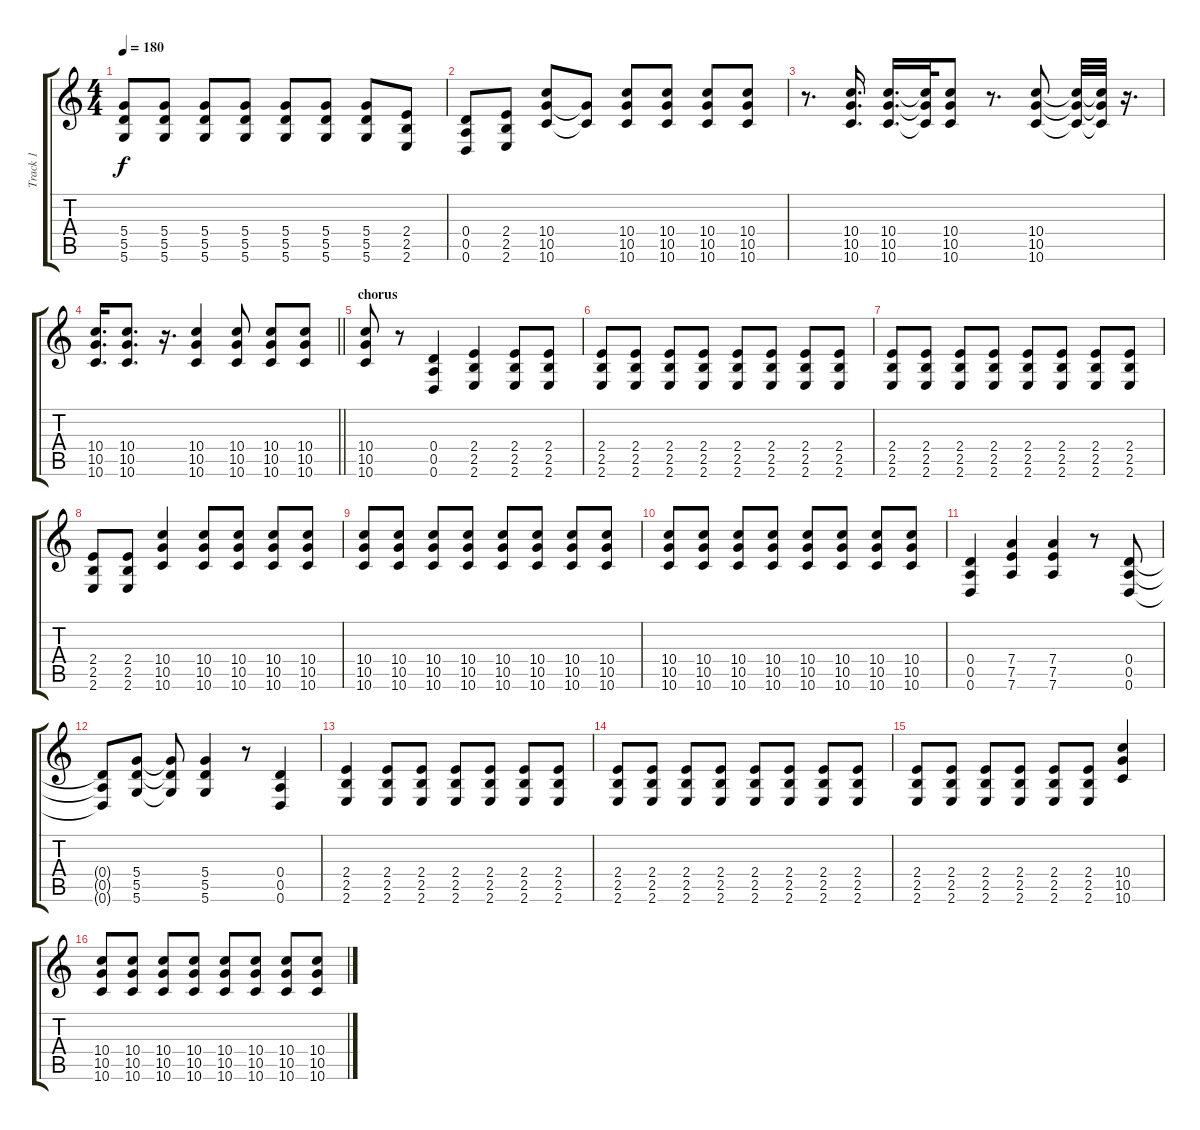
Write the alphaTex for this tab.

\track ("Track 1" "Track 1") {instrument distortionguitar}
\staff {score tabs}
\tuning (E4 B3 G3 D3 A2 D2) {hide}
\ts (4 4)
\tempo 180
\clef g2
\ks c
(5.4 5.5 5.6).8{dy f} (5.4 5.5 5.6).8 (5.4 5.5 5.6).8 (5.4 5.5 5.6).8 (5.4 5.5 5.6).8 (5.4 5.5 5.6).8 (5.4 5.5 5.6).8 (2.4 2.5 2.6).8 |
(0.4 0.5 0.6).8 (2.4 2.5 2.6).8 (10.4 10.5 10.6).8 (10.5{t} 10.6{t}).8 (10.4 10.5 10.6).8 (10.4 10.5 10.6).8 (10.4 10.5 10.6).8 (10.4 10.5 10.6).8 |
r.8{d} (10.4 10.5 10.6).16{d} (10.4 10.5 10.6).16{d} (10.4{t} 10.5{t} 10.6{t}).32 (10.4 10.5 10.6).8 r.8{d} (10.4 10.5 10.6).8 (10.4{t} 10.5{t} 10.6{t}).32 (10.4{t} 10.5{t} 10.6{t}).32 r.16{d} |
\barLineRight lightlight
(10.4 10.5 10.6).16{d} (10.4 10.5 10.6).8{d} r.16{d} (10.4 10.5 10.6).4 (10.4 10.5 10.6).8 (10.4 10.5 10.6).8 (10.4 10.5 10.6).8 |
\section ("" "chorus")
(10.4 10.5 10.6).8 r.8 (0.4 0.5 0.6).4 (2.4 2.5 2.6).4 (2.4 2.5 2.6).8 (2.4 2.5 2.6).8 |
(2.4 2.5 2.6).8 (2.4 2.5 2.6).8 (2.4 2.5 2.6).8 (2.4 2.5 2.6).8 (2.4 2.5 2.6).8 (2.4 2.5 2.6).8 (2.4 2.5 2.6).8 (2.4 2.5 2.6).8 |
(2.4 2.5 2.6).8 (2.4 2.5 2.6).8 (2.4 2.5 2.6).8 (2.4 2.5 2.6).8 (2.4 2.5 2.6).8 (2.4 2.5 2.6).8 (2.4 2.5 2.6).8 (2.4 2.5 2.6).8 |
(2.4 2.5 2.6).8 (2.4 2.5 2.6).8 (10.4 10.5 10.6).4 (10.4 10.5 10.6).8 (10.4 10.5 10.6).8 (10.4 10.5 10.6).8 (10.4 10.5 10.6).8 |
(10.4 10.5 10.6).8 (10.4 10.5 10.6).8 (10.4 10.5 10.6).8 (10.4 10.5 10.6).8 (10.4 10.5 10.6).8 (10.4 10.5 10.6).8 (10.4 10.5 10.6).8 (10.4 10.5 10.6).8 |
(10.4 10.5 10.6).8 (10.4 10.5 10.6).8 (10.4 10.5 10.6).8 (10.4 10.5 10.6).8 (10.4 10.5 10.6).8 (10.4 10.5 10.6).8 (10.4 10.5 10.6).8 (10.4 10.5 10.6).8 |
(0.4 0.5 0.6).4 (7.4 7.5 7.6).4 (7.4 7.5 7.6).4 r.8 (0.4 0.5 0.6).8 |
(0.4{t} 0.5{t} 0.6{t}).8 (5.4 5.5 5.6).8 (5.4{t} 5.5{t} 5.6{t}).8 (5.4 5.5 5.6).4 r.8 (0.4 0.5 0.6).4 |
(2.4 2.5 2.6).4 (2.4 2.5 2.6).8 (2.4 2.5 2.6).8 (2.4 2.5 2.6).8 (2.4 2.5 2.6).8 (2.4 2.5 2.6).8 (2.4 2.5 2.6).8 |
(2.4 2.5 2.6).8 (2.4 2.5 2.6).8 (2.4 2.5 2.6).8 (2.4 2.5 2.6).8 (2.4 2.5 2.6).8 (2.4 2.5 2.6).8 (2.4 2.5 2.6).8 (2.4 2.5 2.6).8 |
(2.4 2.5 2.6).8 (2.4 2.5 2.6).8 (2.4 2.5 2.6).8 (2.4 2.5 2.6).8 (2.4 2.5 2.6).8 (2.4 2.5 2.6).8 (10.4 10.5 10.6).4 |
(10.4 10.5 10.6).8 (10.4 10.5 10.6).8 (10.4 10.5 10.6).8 (10.4 10.5 10.6).8 (10.4 10.5 10.6).8 (10.4 10.5 10.6).8 (10.4 10.5 10.6).8 (10.4 10.5 10.6).8
